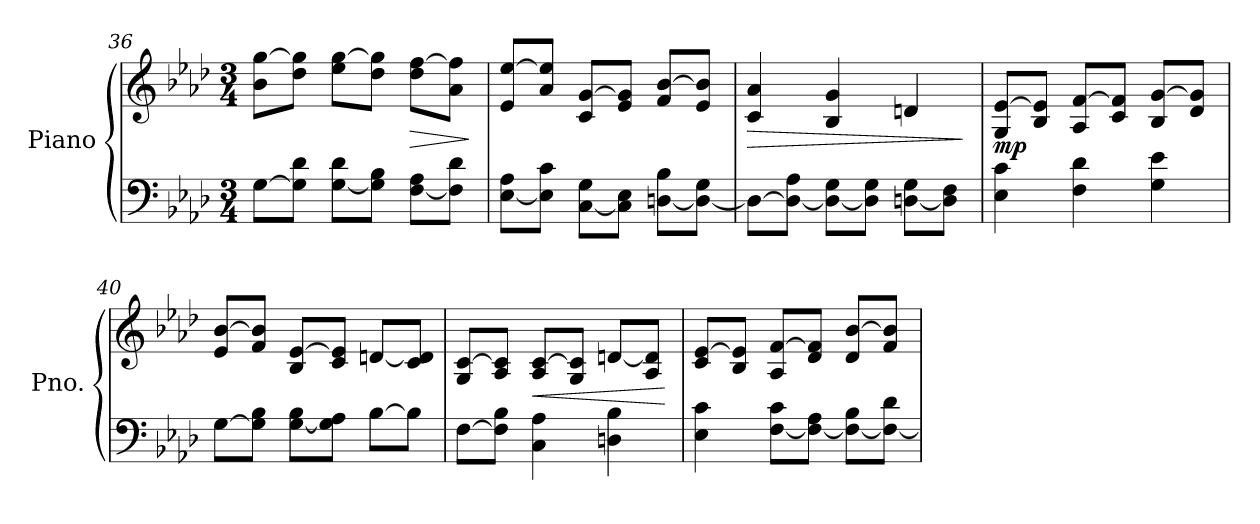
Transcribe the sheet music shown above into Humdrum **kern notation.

**kern	**kern	**dynam
*part1	*part1	*part1
*staff2	*staff1	*staff1/2
*I"Piano	*	*
*I'Pno.	*	*
*clefF4	*clefG2	*
*k[b-e-a-d-]	*k[b-e-a-d-]	*
*M3/4	*M3/4	*
=36	=36	=36
[8G\L	8b-\ [8gg\L	.
8G\] 8d-\J	8dd-\ 8gg\]J	.
[8G\ 8d-\L	8ee-\ [8gg\L	.
8G\] 8B-\J	8dd-\ 8gg\]J	.
!	!	!LO:HP:b
[8F\ 8A-\L	8dd-\ [8ff\L	>
8F\] 8d-\J	8a-\ 8ff\]J	.
.	.	]
=37	=37	=37
[8E-\ 8A-\L	8e-/ [8ee-/L	.
8E-\] 8c\J	8a-/ 8ee-/]J	.
[8C\ 8G\L	8c/ [8g/L	.
8C\] 8E-\J	8e-/ 8g/]J	.
[8Dn\ 8B-\L	8f/ [8b-/L	.
8D\_ 8G\J	8e-/ 8b-/]J	.
!!LO:LB:g=z
=38	=38	=38
!	!	!LO:HP:b
8D\L_	4c/ 4a-/	>
8D\_ 8A-\J	.	.
8D\_ 8G\L	4B-/ 4g/	.
8D\] 8G\J	.	.
[8Dn\ 8G\L	4dn/	.
8D\] 8F\J	.	.
.	.	]
=39	=39	=39
!	!	!LO:DY:b
4E-\ 4c\	8G/ [8e-/L	mp
.	8B-/ 8e-/]J	.
4F\ 4d-\	8A-/ [8f/L	.
.	8c/ 8f/]J	.
4G\ 4e-\	8B-/ [8g/L	.
.	8d-/ 8g/]J	.
=40	=40	=40
[8G\L	8e-/ [8b-/L	.
8G\] 8B-\J	8f/ 8b-/]J	.
[8G\ 8B-\L	8B-/ [8e-/L	.
8G\] 8A-\J	8c/ 8e-/]J	.
[8B-\L	[8dn/L	.
8B-\J]	8c/ 8d/]J	.
=41	=41	=41
[8F\L	8G/ [8c/L	.
8F\] 8B-\J	8A-/ 8c/]J	.
!	!	!LO:HP:b
4C\ 4A-\	8A-/ [8c/L	<
.	8G/ 8c/]J	.
4Dn\ 4B-\	[8dn/L	.
.	8A-/ 8d/]J	.
.	.	[
=42	=42	=42
4E-\ 4c\	8c/ [8e-/L	.
.	8B-/ 8e-/]J	.
[8F\ 8c\L	8A-/ [8f/L	.
8F\_ 8A-\J	8d-/ 8f/]J	.
8F\_ 8B-\L	8d-/ [8b-/L	.
8F\_ 8d-\J	8f/ 8b-/]J	.
=	=	=
*-	*-	*-
